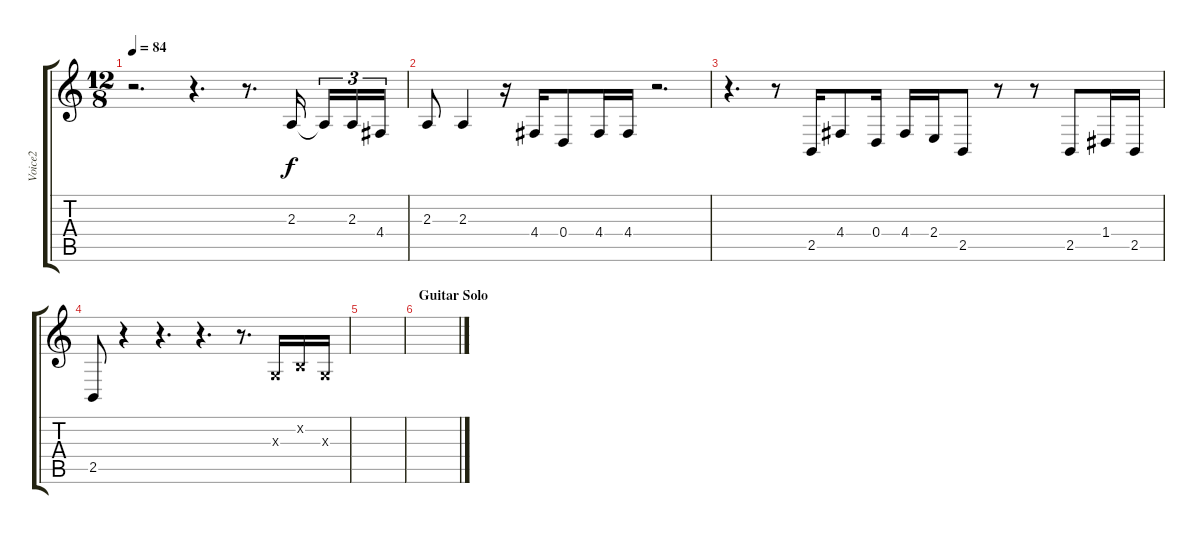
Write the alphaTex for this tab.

\track ("Voice2" "Voice2") {instrument synthvoice}
\staff {score tabs}
\tuning (E4 B3 G3 D3 A2 E2) {hide}
\ts (12 8)
\tempo 84
\clef g2
\ks c
r.2{d dy f} r.4{d} r.8{d} 2.3.16 2.3{t}.16{tu (3 2)} 2.3.16{tu (3 2)} 4.4.16{tu (3 2)} |
2.3.8 2.3.4 r.16 4.4.16 0.4.8 4.4.16 4.4.16 r.2{d} |
r.4{d} r.8 2.5.16 4.4.8 0.4.16 4.4.16 2.4.16 2.5.8 r.8 r.8 2.5.8 1.4.16 2.5.16 |
2.5.8 r.4 r.4{d} r.4{d} r.8{d} 0.3{x}.16 0.2{x}.16 0.3{x}.16 |
|
\section ("" "Guitar Solo")
